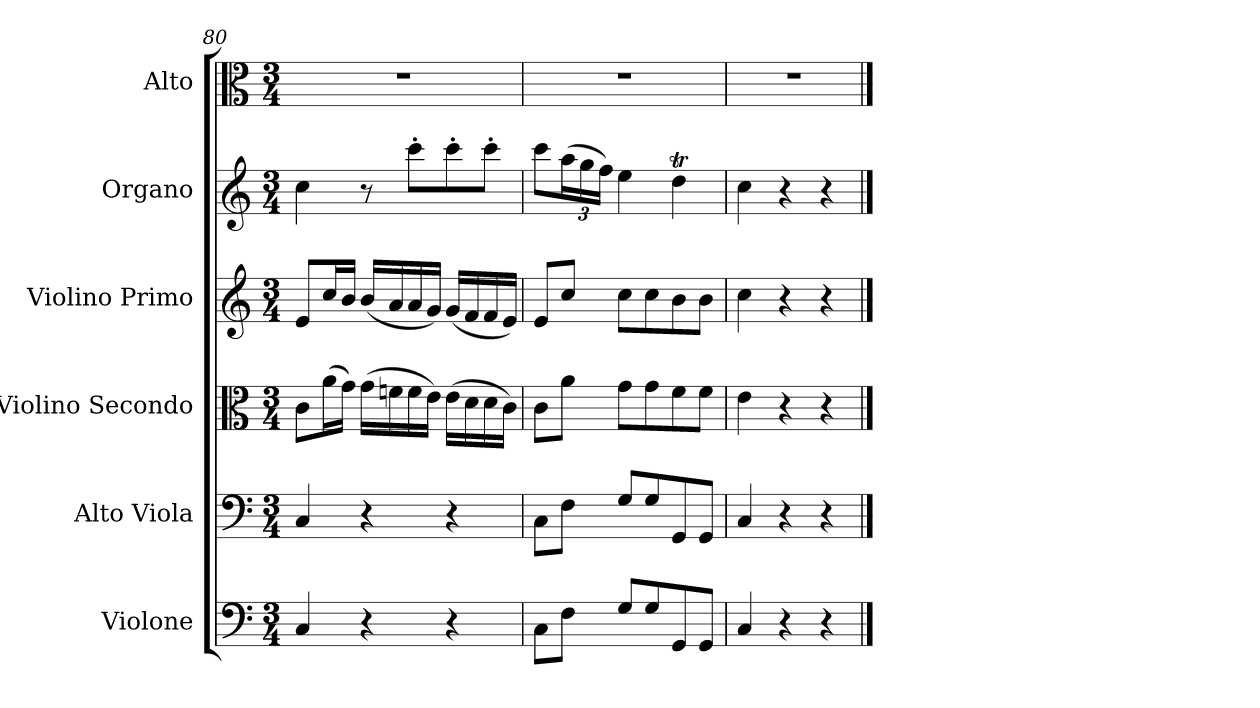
**kern	**kern	**kern	**kern	**kern	**kern
*part6	*part5	*part4	*part3	*part2	*part1
*staff6	*staff5	*staff4	*staff3	*staff2	*staff1
*I"Violone	*I"Alto Viola	*I"Violino Secondo	*I"Violino Primo	*I"Organo	*I"Alto
*I'Vlne.	*I'Vla.	*I'Vl. 2	*I'Vl. 1	*I'Org.	*I'A.
*clefF4	*clefF4	*clefC3	*clefG2	*clefG2	*clefC3
*	*ITrd7c12	*	*	*	*
*k[]	*k[]	*k[]	*k[]	*k[]	*k[]
*M3/4	*M3/4	*M3/4	*M3/4	*M3/4	*M3/4
=80	=80	=80	=80	=80	=80
4C/	4CC/	8c\L	8e/L	4cc\	2.r
.	.	(>16a\L	16cc/L	.	.
.	.	16g\JJ)	16b/JJ	.	.
4r	4r	(>16g\LL	(<16b/LL	8r	.
.	.	16fn\	16a/	.	.
.	.	16f\	16a/	8ccc'\L	.
.	.	16e\JJ)	16g/JJ)	.	.
4r	4r	(>16e\LL	(<16g/LL	8ccc'\	.
.	.	16d\	16f/	.	.
.	.	16d\	16f/	8ccc'\J	.
.	.	16c\JJ)	16e/JJ)	.	.
!!LO:LB:g=z
=81	=81	=81	=81	=81	=81
8C\L	8CC\L	8c\L	8e/L	8ccc\L	2.r
*	*	*	*	*Xbrackettup	*
8F\J	8FF\J	8a\J	8cc/J	(>24aa\L	.
.	.	.	.	24gg\	.
.	.	.	.	24ff\JJ)	.
8G/L	8GG/L	8g\L	8cc\L	4ee\	.
8G/	8GG/	8g\	8cc\	.	.
8GG/	8GGG/	8f\	8b\	4ddT\	.
8GG/J	8GGG/J	8f\J	8b\J	.	.
=82	=82	=82	=82	=82	=82
4C/	4CC/	4e\	4cc\	4cc\	2.r
4r	4r	4r	4r	4r	.
4r	4r	4r	4r	4r	.
==	==	==	==	==	==
*-	*-	*-	*-	*-	*-
